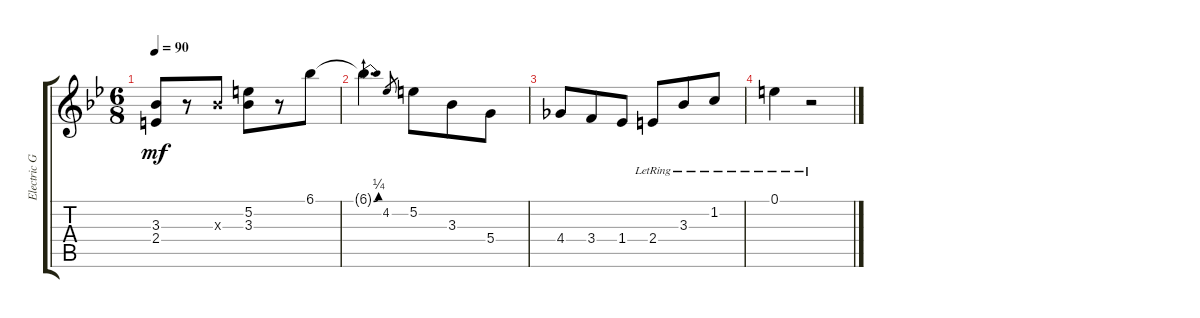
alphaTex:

\track ("Electric Guitar" "Electric G") {instrument electricguitarclean}
\staff {score tabs}
\tuning (E4 B3 G3 D3 A2 E2) {hide}
\ts (6 8)
\tempo 90
\clef g2
\ks gminor
(3.3 2.4).8{dy mf instrument electricguitarclean} r.8 3.3{x}.8 (5.2 3.3).8 r.8 6.1.8 |
6.1{be (bend 0 0 60 1) t}.4{d} 4.2.8{gr} 5.2.8 3.3.8 5.4.8 |
4.4.8 3.4.8 1.4.8 2.4{lr}.8 3.3{lr}.8 1.2{lr}.8 |
0.1{lr}.4 r.2
